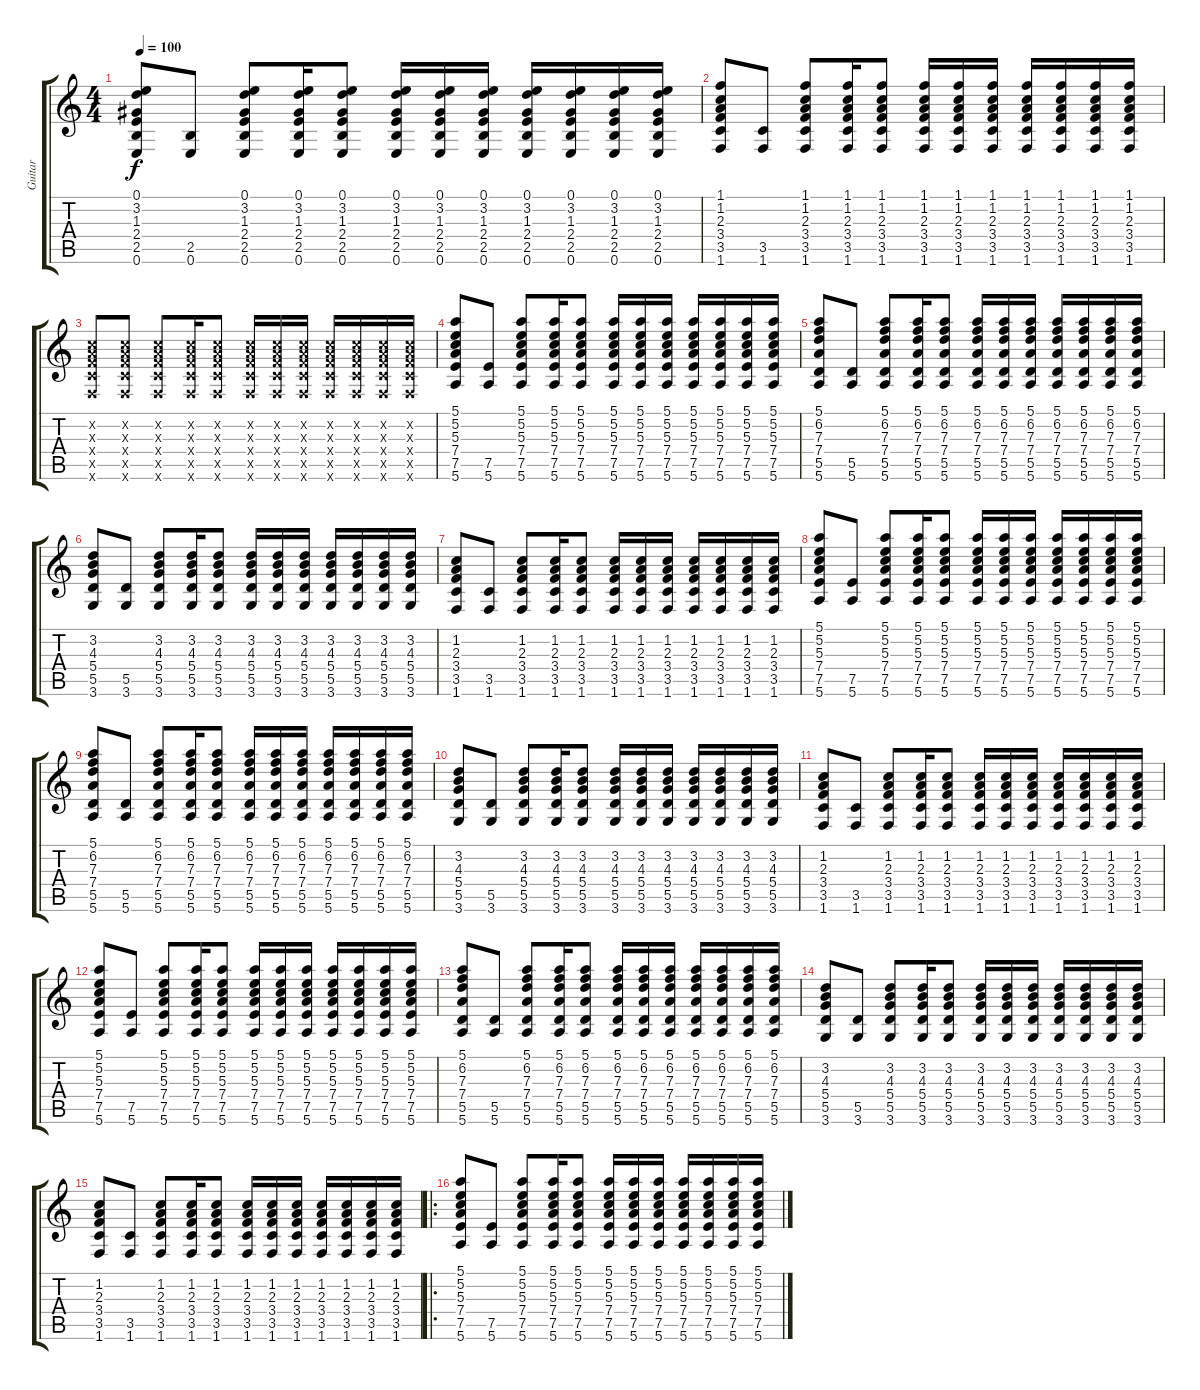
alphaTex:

\track ("Guitar" "Guitar") {instrument acousticguitarsteel}
\staff {score tabs}
\tuning (E4 B3 G3 D3 A2 E2) {hide}
\ts (4 4)
\tempo 100
\clef g2
\ks c
(0.1 3.2 1.3 2.4 2.5 0.6).8{dy f} (2.5 0.6).8 (0.1 3.2 1.3 2.4 2.5 0.6).8 (0.1 3.2 1.3 2.4 2.5 0.6).16 (0.1 3.2 1.3 2.4 2.5 0.6).8 (0.1 3.2 1.3 2.4 2.5 0.6).16 (0.1 3.2 1.3 2.4 2.5 0.6).16 (0.1 3.2 1.3 2.4 2.5 0.6).16 (0.1 3.2 1.3 2.4 2.5 0.6).16 (0.1 3.2 1.3 2.4 2.5 0.6).16 (0.1 3.2 1.3 2.4 2.5 0.6).16 (0.1 3.2 1.3 2.4 2.5 0.6).16 |
(1.1 1.2 2.3 3.4 3.5 1.6).8 (3.5 1.6).8 (1.1 1.2 2.3 3.4 3.5 1.6).8 (1.1 1.2 2.3 3.4 3.5 1.6).16 (1.1 1.2 2.3 3.4 3.5 1.6).8 (1.1 1.2 2.3 3.4 3.5 1.6).16 (1.1 1.2 2.3 3.4 3.5 1.6).16 (1.1 1.2 2.3 3.4 3.5 1.6).16 (1.1 1.2 2.3 3.4 3.5 1.6).16 (1.1 1.2 2.3 3.4 3.5 1.6).16 (1.1 1.2 2.3 3.4 3.5 1.6).16 (1.1 1.2 2.3 3.4 3.5 1.6).16 |
(1.2{x} 2.3{x} 3.4{x} 3.5{x} 1.6{x}).8 (1.2{x} 2.3{x} 3.4{x} 3.5{x} 1.6{x}).8 (1.2{x} 2.3{x} 3.4{x} 3.5{x} 1.6{x}).8 (1.2{x} 2.3{x} 3.4{x} 3.5{x} 1.6{x}).16 (1.2{x} 2.3{x} 3.4{x} 3.5{x} 1.6{x}).8 (1.2{x} 2.3{x} 3.4{x} 3.5{x} 1.6{x}).16 (1.2{x} 2.3{x} 3.4{x} 3.5{x} 1.6{x}).16 (1.2{x} 2.3{x} 3.4{x} 3.5{x} 1.6{x}).16 (1.2{x} 2.3{x} 3.4{x} 3.5{x} 1.6{x}).16 (1.2{x} 2.3{x} 3.4{x} 3.5{x} 1.6{x}).16 (1.2{x} 2.3{x} 3.4{x} 3.5{x} 1.6{x}).16 (1.2{x} 2.3{x} 3.4{x} 3.5{x} 1.6{x}).16 |
(5.1 5.2 5.3 7.4 7.5 5.6).8 (7.5 5.6).8 (5.1 5.2 5.3 7.4 7.5 5.6).8 (5.1 5.2 5.3 7.4 7.5 5.6).16 (5.1 5.2 5.3 7.4 7.5 5.6).8 (5.1 5.2 5.3 7.4 7.5 5.6).16 (5.1 5.2 5.3 7.4 7.5 5.6).16 (5.1 5.2 5.3 7.4 7.5 5.6).16 (5.1 5.2 5.3 7.4 7.5 5.6).16 (5.1 5.2 5.3 7.4 7.5 5.6).16 (5.1 5.2 5.3 7.4 7.5 5.6).16 (5.1 5.2 5.3 7.4 7.5 5.6).16 |
(5.1 6.2 7.3 7.4 5.5 5.6).8 (5.5 5.6).8 (5.1 6.2 7.3 7.4 5.5 5.6).8 (5.1 6.2 7.3 7.4 5.5 5.6).16 (5.1 6.2 7.3 7.4 5.5 5.6).8 (5.1 6.2 7.3 7.4 5.5 5.6).16 (5.1 6.2 7.3 7.4 5.5 5.6).16 (5.1 6.2 7.3 7.4 5.5 5.6).16 (5.1 6.2 7.3 7.4 5.5 5.6).16 (5.1 6.2 7.3 7.4 5.5 5.6).16 (5.1 6.2 7.3 7.4 5.5 5.6).16 (5.1 6.2 7.3 7.4 5.5 5.6).16 |
(3.2 4.3 5.4 5.5 3.6).8 (5.5 3.6).8 (3.2 4.3 5.4 5.5 3.6).8 (3.2 4.3 5.4 5.5 3.6).16 (3.2 4.3 5.4 5.5 3.6).8 (3.2 4.3 5.4 5.5 3.6).16 (3.2 4.3 5.4 5.5 3.6).16 (3.2 4.3 5.4 5.5 3.6).16 (3.2 4.3 5.4 5.5 3.6).16 (3.2 4.3 5.4 5.5 3.6).16 (3.2 4.3 5.4 5.5 3.6).16 (3.2 4.3 5.4 5.5 3.6).16 |
(1.2 2.3 3.4 3.5 1.6).8 (3.5 1.6).8 (1.2 2.3 3.4 3.5 1.6).8 (1.2 2.3 3.4 3.5 1.6).16 (1.2 2.3 3.4 3.5 1.6).8 (1.2 2.3 3.4 3.5 1.6).16 (1.2 2.3 3.4 3.5 1.6).16 (1.2 2.3 3.4 3.5 1.6).16 (1.2 2.3 3.4 3.5 1.6).16 (1.2 2.3 3.4 3.5 1.6).16 (1.2 2.3 3.4 3.5 1.6).16 (1.2 2.3 3.4 3.5 1.6).16 |
(5.1 5.2 5.3 7.4 7.5 5.6).8 (7.5 5.6).8 (5.1 5.2 5.3 7.4 7.5 5.6).8 (5.1 5.2 5.3 7.4 7.5 5.6).16 (5.1 5.2 5.3 7.4 7.5 5.6).8 (5.1 5.2 5.3 7.4 7.5 5.6).16 (5.1 5.2 5.3 7.4 7.5 5.6).16 (5.1 5.2 5.3 7.4 7.5 5.6).16 (5.1 5.2 5.3 7.4 7.5 5.6).16 (5.1 5.2 5.3 7.4 7.5 5.6).16 (5.1 5.2 5.3 7.4 7.5 5.6).16 (5.1 5.2 5.3 7.4 7.5 5.6).16 |
(5.1 6.2 7.3 7.4 5.5 5.6).8 (5.5 5.6).8 (5.1 6.2 7.3 7.4 5.5 5.6).8 (5.1 6.2 7.3 7.4 5.5 5.6).16 (5.1 6.2 7.3 7.4 5.5 5.6).8 (5.1 6.2 7.3 7.4 5.5 5.6).16 (5.1 6.2 7.3 7.4 5.5 5.6).16 (5.1 6.2 7.3 7.4 5.5 5.6).16 (5.1 6.2 7.3 7.4 5.5 5.6).16 (5.1 6.2 7.3 7.4 5.5 5.6).16 (5.1 6.2 7.3 7.4 5.5 5.6).16 (5.1 6.2 7.3 7.4 5.5 5.6).16 |
(3.2 4.3 5.4 5.5 3.6).8 (5.5 3.6).8 (3.2 4.3 5.4 5.5 3.6).8 (3.2 4.3 5.4 5.5 3.6).16 (3.2 4.3 5.4 5.5 3.6).8 (3.2 4.3 5.4 5.5 3.6).16 (3.2 4.3 5.4 5.5 3.6).16 (3.2 4.3 5.4 5.5 3.6).16 (3.2 4.3 5.4 5.5 3.6).16 (3.2 4.3 5.4 5.5 3.6).16 (3.2 4.3 5.4 5.5 3.6).16 (3.2 4.3 5.4 5.5 3.6).16 |
(1.2 2.3 3.4 3.5 1.6).8 (3.5 1.6).8 (1.2 2.3 3.4 3.5 1.6).8 (1.2 2.3 3.4 3.5 1.6).16 (1.2 2.3 3.4 3.5 1.6).8 (1.2 2.3 3.4 3.5 1.6).16 (1.2 2.3 3.4 3.5 1.6).16 (1.2 2.3 3.4 3.5 1.6).16 (1.2 2.3 3.4 3.5 1.6).16 (1.2 2.3 3.4 3.5 1.6).16 (1.2 2.3 3.4 3.5 1.6).16 (1.2 2.3 3.4 3.5 1.6).16 |
(5.1 5.2 5.3 7.4 7.5 5.6).8 (7.5 5.6).8 (5.1 5.2 5.3 7.4 7.5 5.6).8 (5.1 5.2 5.3 7.4 7.5 5.6).16 (5.1 5.2 5.3 7.4 7.5 5.6).8 (5.1 5.2 5.3 7.4 7.5 5.6).16 (5.1 5.2 5.3 7.4 7.5 5.6).16 (5.1 5.2 5.3 7.4 7.5 5.6).16 (5.1 5.2 5.3 7.4 7.5 5.6).16 (5.1 5.2 5.3 7.4 7.5 5.6).16 (5.1 5.2 5.3 7.4 7.5 5.6).16 (5.1 5.2 5.3 7.4 7.5 5.6).16 |
(5.1 6.2 7.3 7.4 5.5 5.6).8 (5.5 5.6).8 (5.1 6.2 7.3 7.4 5.5 5.6).8 (5.1 6.2 7.3 7.4 5.5 5.6).16 (5.1 6.2 7.3 7.4 5.5 5.6).8 (5.1 6.2 7.3 7.4 5.5 5.6).16 (5.1 6.2 7.3 7.4 5.5 5.6).16 (5.1 6.2 7.3 7.4 5.5 5.6).16 (5.1 6.2 7.3 7.4 5.5 5.6).16 (5.1 6.2 7.3 7.4 5.5 5.6).16 (5.1 6.2 7.3 7.4 5.5 5.6).16 (5.1 6.2 7.3 7.4 5.5 5.6).16 |
(3.2 4.3 5.4 5.5 3.6).8 (5.5 3.6).8 (3.2 4.3 5.4 5.5 3.6).8 (3.2 4.3 5.4 5.5 3.6).16 (3.2 4.3 5.4 5.5 3.6).8 (3.2 4.3 5.4 5.5 3.6).16 (3.2 4.3 5.4 5.5 3.6).16 (3.2 4.3 5.4 5.5 3.6).16 (3.2 4.3 5.4 5.5 3.6).16 (3.2 4.3 5.4 5.5 3.6).16 (3.2 4.3 5.4 5.5 3.6).16 (3.2 4.3 5.4 5.5 3.6).16 |
(1.2 2.3 3.4 3.5 1.6).8 (3.5 1.6).8 (1.2 2.3 3.4 3.5 1.6).8 (1.2 2.3 3.4 3.5 1.6).16 (1.2 2.3 3.4 3.5 1.6).8 (1.2 2.3 3.4 3.5 1.6).16 (1.2 2.3 3.4 3.5 1.6).16 (1.2 2.3 3.4 3.5 1.6).16 (1.2 2.3 3.4 3.5 1.6).16 (1.2 2.3 3.4 3.5 1.6).16 (1.2 2.3 3.4 3.5 1.6).16 (1.2 2.3 3.4 3.5 1.6).16 |
\ro
(5.1 5.2 5.3 7.4 7.5 5.6).8 (7.5 5.6).8 (5.1 5.2 5.3 7.4 7.5 5.6).8 (5.1 5.2 5.3 7.4 7.5 5.6).16 (5.1 5.2 5.3 7.4 7.5 5.6).8 (5.1 5.2 5.3 7.4 7.5 5.6).16 (5.1 5.2 5.3 7.4 7.5 5.6).16 (5.1 5.2 5.3 7.4 7.5 5.6).16 (5.1 5.2 5.3 7.4 7.5 5.6).16 (5.1 5.2 5.3 7.4 7.5 5.6).16 (5.1 5.2 5.3 7.4 7.5 5.6).16 (5.1 5.2 5.3 7.4 7.5 5.6).16
